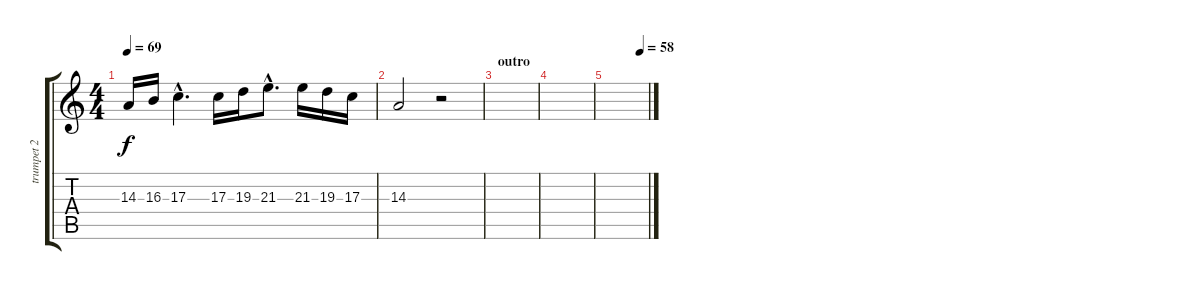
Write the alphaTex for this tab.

\track ("trumpet 2" "trumpet 2") {instrument trumpet}
\staff {score tabs}
\tuning (E4 B3 G3 D3 A2 E2) {hide}
\ts (4 4)
\tempo 69
\clef g2
\ks c
14.3.16{dy f} 16.3.16 17.3{hac}.4{d} 17.3.16 19.3.16 21.3{hac}.8{d} 21.3.16 19.3.16 17.3.16 |
14.3.2 r.2 |
\section ("" "outro")
|
|
\tempo (58 0.8125)
